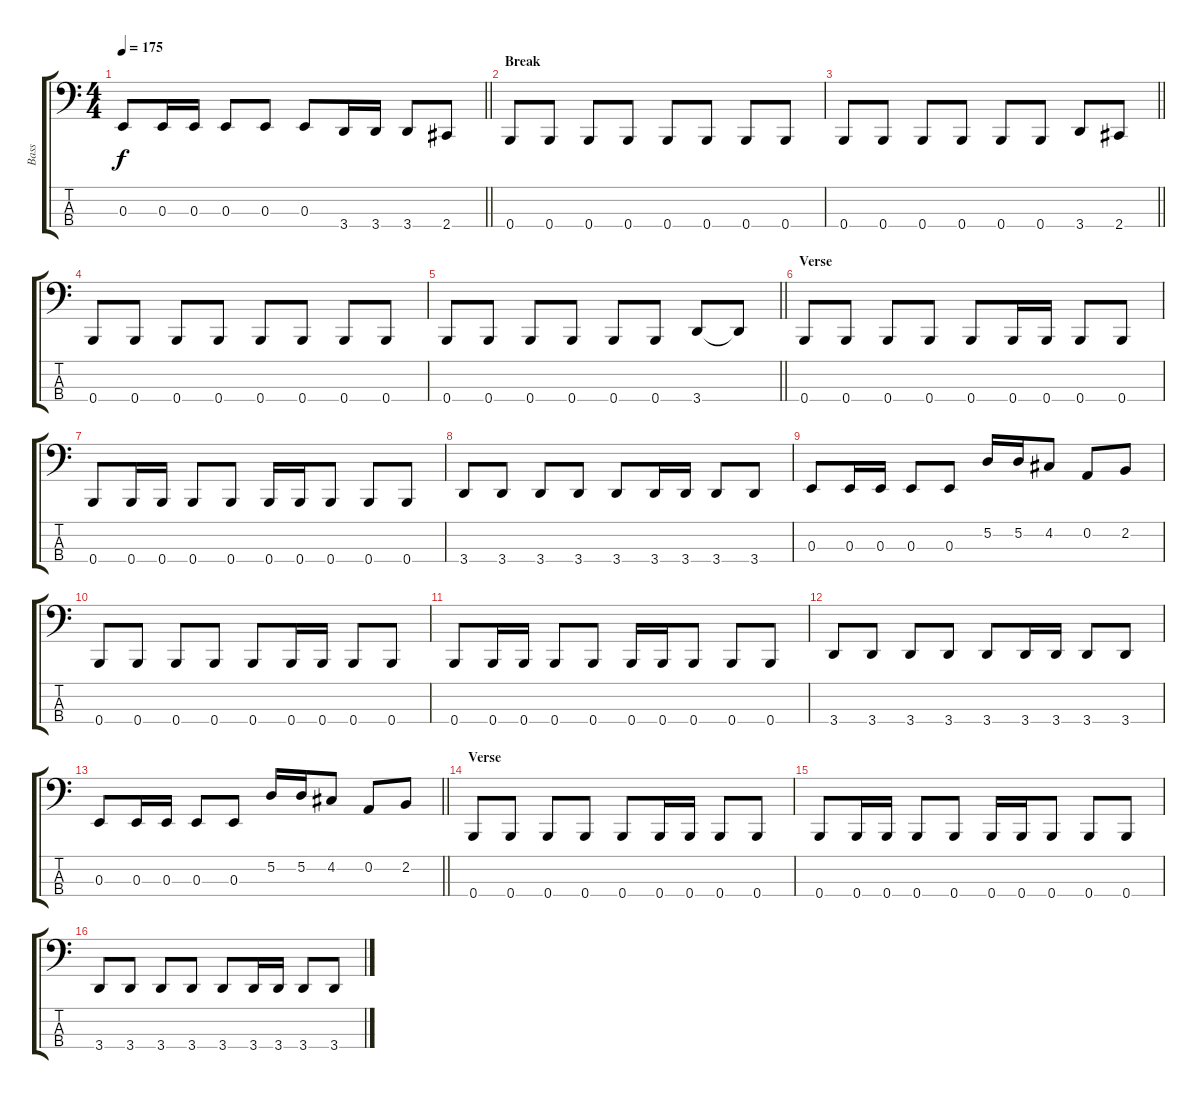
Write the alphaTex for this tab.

\track ("Bass" "Bass") {instrument electricbasspick}
\staff {score tabs}
\tuning (D2 A1 E1 B0) {hide}
\ts (4 4)
\tempo 175
\clef f4
\barLineRight lightlight
\ks c
0.3.8{dy f} 0.3.16 0.3.16 0.3.8 0.3.8 0.3.8 3.4.16 3.4.16 3.4.8 2.4.8 |
\section ("" "Break")
0.4.8 0.4.8 0.4.8 0.4.8 0.4.8 0.4.8 0.4.8 0.4.8 |
\barLineRight lightlight
0.4.8 0.4.8 0.4.8 0.4.8 0.4.8 0.4.8 3.4.8 2.4.8 |
0.4.8 0.4.8 0.4.8 0.4.8 0.4.8 0.4.8 0.4.8 0.4.8 |
\barLineRight lightlight
0.4.8 0.4.8 0.4.8 0.4.8 0.4.8 0.4.8 3.4.8 3.4{t}.8 |
\section ("" "Verse")
0.4.8 0.4.8 0.4.8 0.4.8 0.4.8 0.4.16 0.4.16 0.4.8 0.4.8 |
0.4.8 0.4.16 0.4.16 0.4.8 0.4.8 0.4.16 0.4.16 0.4.8 0.4.8 0.4.8 |
3.4.8 3.4.8 3.4.8 3.4.8 3.4.8 3.4.16 3.4.16 3.4.8 3.4.8 |
0.3.8 0.3.16 0.3.16 0.3.8 0.3.8 5.2.16 5.2.16 4.2.8 0.2.8 2.2.8 |
0.4.8 0.4.8 0.4.8 0.4.8 0.4.8 0.4.16 0.4.16 0.4.8 0.4.8 |
0.4.8 0.4.16 0.4.16 0.4.8 0.4.8 0.4.16 0.4.16 0.4.8 0.4.8 0.4.8 |
3.4.8 3.4.8 3.4.8 3.4.8 3.4.8 3.4.16 3.4.16 3.4.8 3.4.8 |
\barLineRight lightlight
0.3.8 0.3.16 0.3.16 0.3.8 0.3.8 5.2.16 5.2.16 4.2.8 0.2.8 2.2.8 |
\section ("" "Verse")
0.4.8 0.4.8 0.4.8 0.4.8 0.4.8 0.4.16 0.4.16 0.4.8 0.4.8 |
0.4.8 0.4.16 0.4.16 0.4.8 0.4.8 0.4.16 0.4.16 0.4.8 0.4.8 0.4.8 |
3.4.8 3.4.8 3.4.8 3.4.8 3.4.8 3.4.16 3.4.16 3.4.8 3.4.8
